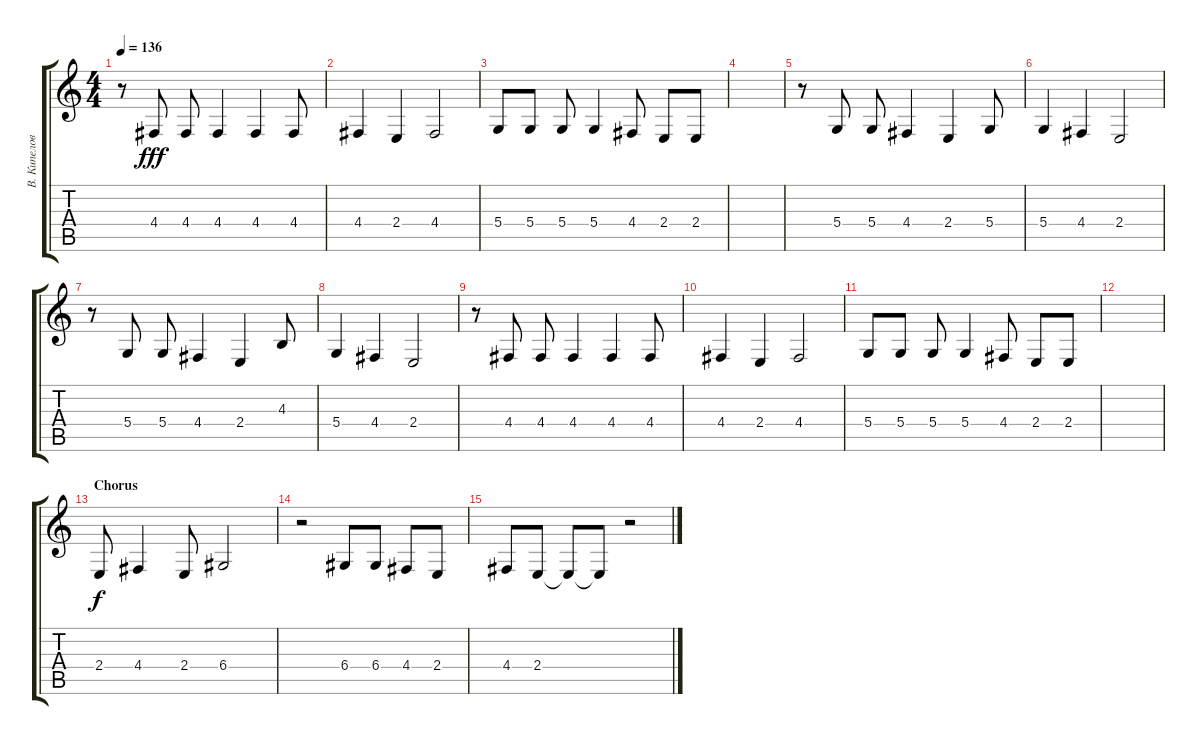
\track ("В. Кипелов" "В. Кипелов") {instrument tenorsax}
\staff {score tabs}
\tuning (E4 B3 G3 D3 A2 E2) {hide}
\ts (4 4)
\tempo 136
\clef g2
\ks c
r.8{dy fff} 4.4.8 4.4.8 4.4.4 4.4.4 4.4.8 |
4.4.4 2.4.4 4.4.2 |
5.4.8 5.4.8 5.4.8 5.4.4 4.4.8 2.4.8 2.4.8 |
|
r.8 5.4.8 5.4.8 4.4.4 2.4.4 5.4.8 |
5.4.4 4.4.4 2.4.2 |
r.8 5.4.8 5.4.8 4.4.4 2.4.4 4.3.8 |
5.4.4 4.4.4 2.4.2 |
r.8 4.4.8 4.4.8 4.4.4 4.4.4 4.4.8 |
4.4.4 2.4.4 4.4.2 |
5.4.8 5.4.8 5.4.8 5.4.4 4.4.8 2.4.8 2.4.8 |
|
\section ("" "Chorus")
2.4.8{dy f} 4.4.4 2.4.8 6.4.2 |
r.2 6.4.8 6.4.8 4.4.8 2.4.8 |
4.4.8 2.4.8 2.4{t}.8 2.4{t}.8 r.2
